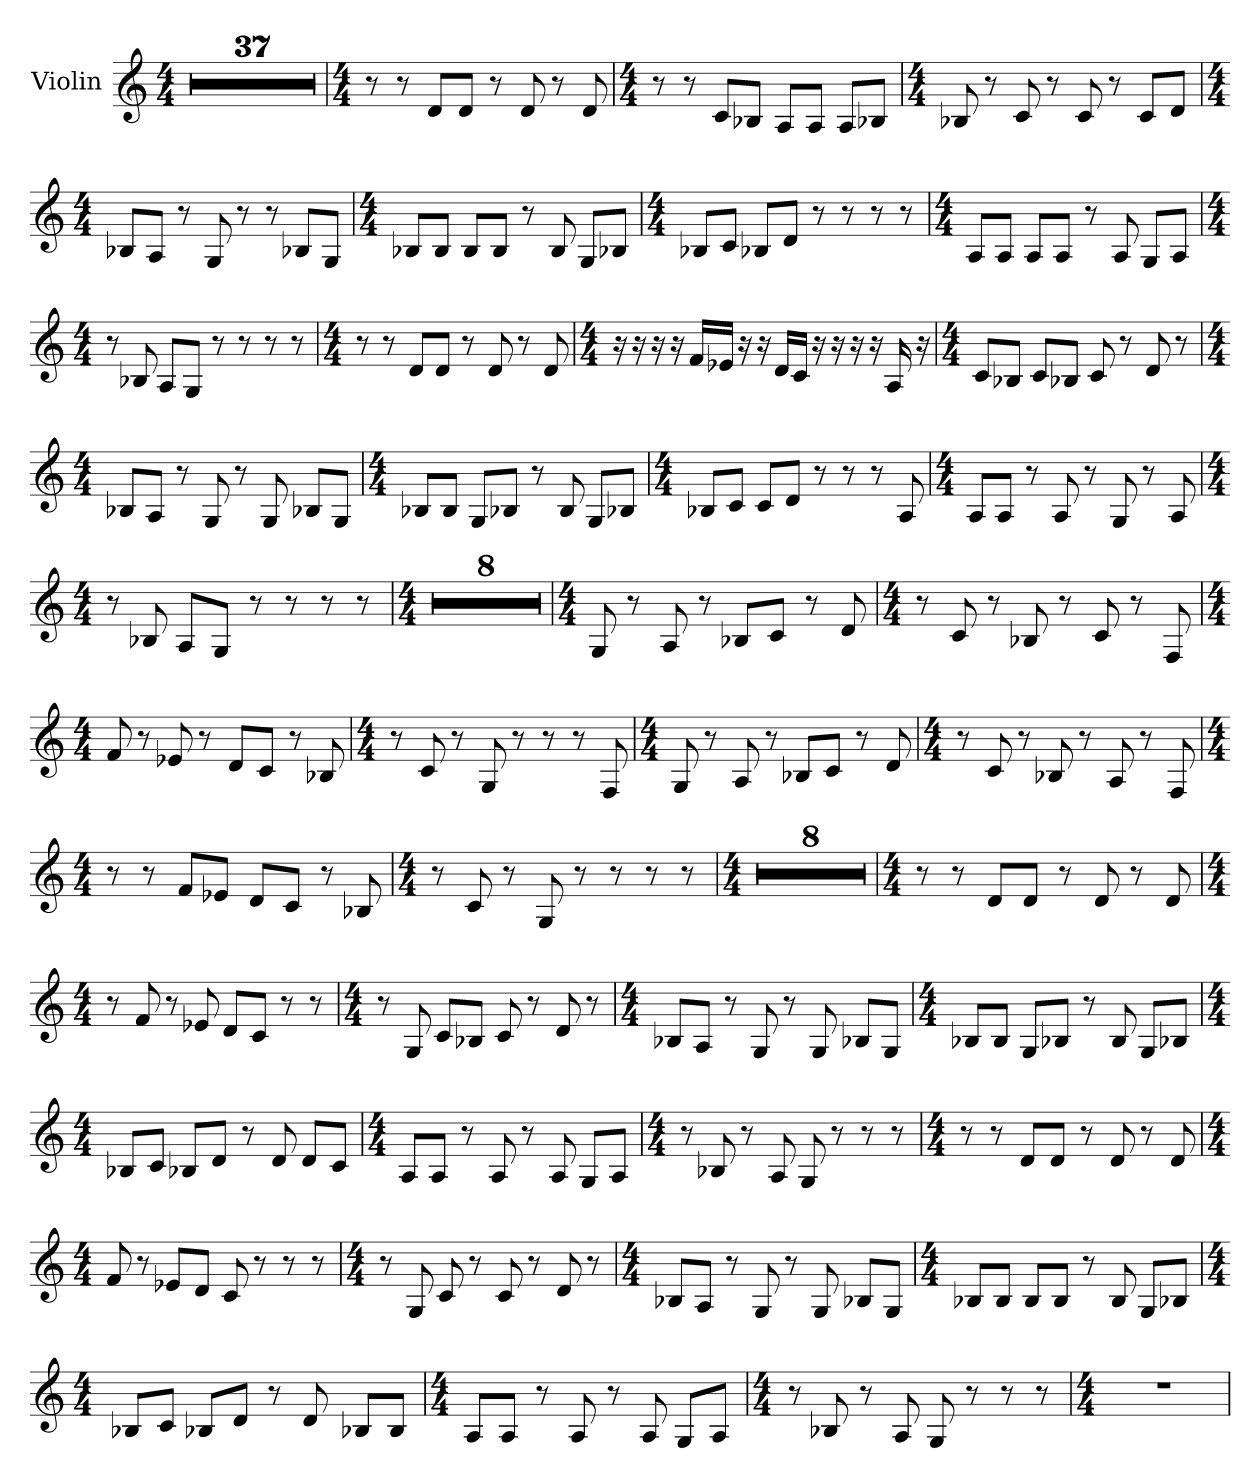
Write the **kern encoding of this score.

**kern
*part1
*staff1
*I"Violin
*I'Vln
*M4/4
=
1r
=
*M4/4
1r
=
*M4/4
1r
=
*M4/4
1r
=
*M4/4
1r
=
*M4/4
1r
=
*M4/4
1r
=
*M4/4
1r
=
*M4/4
1r
=
*M4/4
1r
=
*M4/4
1r
=
*M4/4
1r
=
*M4/4
1r
=
*M4/4
1r
=
*M4/4
1r
=
*M4/4
1r
=
*M4/4
1r
=
*M4/4
1r
=
*M4/4
1r
=
*M4/4
1r
=
*M4/4
1r
=
*M4/4
1r
=
*M4/4
1r
=
*M4/4
1r
=
*M4/4
1r
=
*M4/4
1r
=
*M4/4
1r
=
*M4/4
1r
=
*M4/4
1r
=
*M4/4
1r
=
*M4/4
1r
=
*M4/4
1r
=
*M4/4
1r
=
*M4/4
1r
=
*M4/4
1r
=
*M4/4
1r
=
*M4/4
1r
=
*M4/4
8r
8r
8dL
8dJ
8r
8d
8r
8d
=
*M4/4
8r
8r
8cL
8B-XJ
8AL
8AJ
8AL
8B-XJ
=
*M4/4
8B-X
8r
8c
8r
8c
8r
8cL
8dJ
=
*M4/4
8B-XL
8AJ
8r
8G
8r
8r
8B-XL
8GJ
=
*M4/4
8B-XL
8B-J
8B-L
8B-J
8r
8B-
8GL
8B-XJ
=
*M4/4
8B-XL
8cJ
8B-XL
8dJ
8r
8r
8r
8r
=
*M4/4
8AL
8AJ
8AL
8AJ
8r
8A
8GL
8AJ
=
*M4/4
8r
8B-X
8AL
8GJ
8r
8r
8r
8r
=
*M4/4
8r
8r
8dL
8dJ
8r
8d
8r
8d
=
*M4/4
16r
16r
16r
16r
16fLL
16e-XJJ
16r
16r
16dLL
16cJJ
16r
16r
16r
16r
16A
16r
=
*M4/4
8cL
8B-XJ
8cL
8B-XJ
8c
8r
8d
8r
=
*M4/4
8B-XL
8AJ
8r
8G
8r
8G
8B-XL
8GJ
=
*M4/4
8B-XL
8B-J
8GL
8B-XJ
8r
8B-
8GL
8B-XJ
=
*M4/4
8B-XL
8cJ
8cL
8dJ
8r
8r
8r
8A
=
*M4/4
8AL
8AJ
8r
8A
8r
8G
8r
8A
=
*M4/4
8r
8B-X
8AL
8GJ
8r
8r
8r
8r
=
*M4/4
1r
=
*M4/4
1r
=
*M4/4
1r
=
*M4/4
1r
=
*M4/4
1r
=
*M4/4
1r
=
*M4/4
1r
=
*M4/4
1r
=
*M4/4
8G
8r
8A
8r
8B-XL
8cJ
8r
8d
=
*M4/4
8r
8c
8r
8B-X
8r
8c
8r
8F
=
*M4/4
8f
8r
8e-X
8r
8dL
8cJ
8r
8B-X
=
*M4/4
8r
8c
8r
8G
8r
8r
8r
8F
=
*M4/4
8G
8r
8A
8r
8B-XL
8cJ
8r
8d
=
*M4/4
8r
8c
8r
8B-X
8r
8A
8r
8F
=
*M4/4
8r
8r
8fL
8e-XJ
8dL
8cJ
8r
8B-X
=
*M4/4
8r
8c
8r
8G
8r
8r
8r
8r
=
*M4/4
1r
=
*M4/4
1r
=
*M4/4
1r
=
*M4/4
1r
=
*M4/4
1r
=
*M4/4
1r
=
*M4/4
1r
=
*M4/4
1r
=
*M4/4
8r
8r
8dL
8dJ
8r
8d
8r
8d
=
*M4/4
8r
8f
8r
8e-X
8dL
8cJ
8r
8r
=
*M4/4
8r
8G
8cL
8B-XJ
8c
8r
8d
8r
=
*M4/4
8B-XL
8AJ
8r
8G
8r
8G
8B-XL
8GJ
=
*M4/4
8B-XL
8B-J
8GL
8B-XJ
8r
8B-
8GL
8B-XJ
=
*M4/4
8B-XL
8cJ
8B-XL
8dJ
8r
8d
8dL
8cJ
=
*M4/4
8AL
8AJ
8r
8A
8r
8A
8GL
8AJ
=
*M4/4
8r
8B-X
8r
8A
8G
8r
8r
8r
=
*M4/4
8r
8r
8dL
8dJ
8r
8d
8r
8d
=
*M4/4
8f
8r
8e-XL
8dJ
8c
8r
8r
8r
=
*M4/4
8r
8G
8c
8r
8c
8r
8d
8r
=
*M4/4
8B-XL
8AJ
8r
8G
8r
8G
8B-XL
8GJ
=
*M4/4
8B-XL
8B-J
8B-L
8B-J
8r
8B-
8GL
8B-XJ
=
*M4/4
8B-XL
8cJ
8B-XL
8dJ
8r
8d
8B-XL
8B-J
=
*M4/4
8AL
8AJ
8r
8A
8r
8A
8GL
8AJ
=
*M4/4
8r
8B-X
8r
8A
8G
8r
8r
8r
=
*M4/4
1r
=
*-
